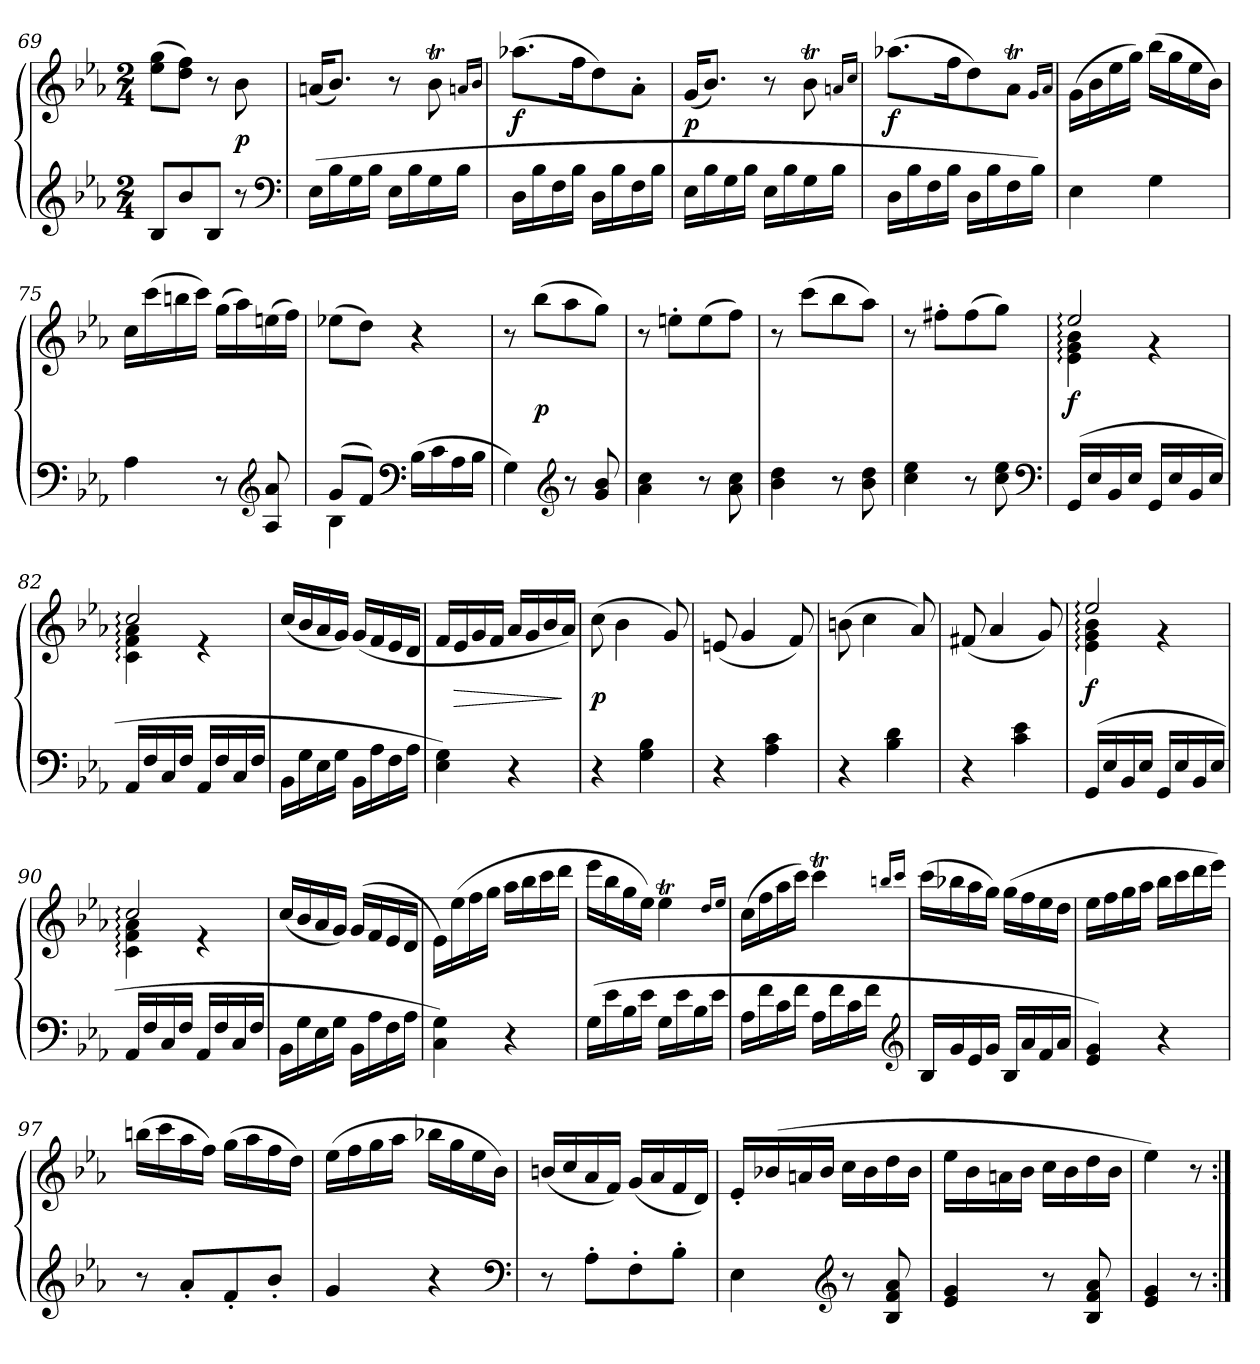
**kern	**kern	**dynam
*part1	*part1	*part1
*staff2	*staff1	*staff1/2
*clefG2	*clefG2	*
*k[b-e-a-]	*k[b-e-a-]	*
*E-:	*E-:	*
*M2/4	*M2/4	*
=69	=69	=69
8B-L	(8ee- 8ggL	.
8b-	8dd 8ffJ)	.
8B-J	8r	.
8r	8b-	p
*clefF4	*	*
=70	=70	=70
(16E-LL	(16anKL	.
16B-	8.b-J)	.
16G	.	.
16B-JJ	.	.
16E-LL	8r	.
16B-	.	.
16G	8b-T	.
16B-JJ	.	.
.	16qanLL	.
.	16qb-JJ	.
=71	=71	=71
16DLL	(8.aa-XL	f
16B-	.	.
16F	.	.
16B-JJ	16ffK	.
16DLL	8dd)	.
16B-	.	.
16F	8a-'J	.
16B-JJ	.	.
=72	=72	=72
16E-LL	(16gKL	p
16B-	8.b-J)	.
16G	.	.
16B-JJ	.	.
16E-LL	8r	.
16B-	.	.
16G	8b-T	.
16B-JJ	.	.
.	16qanLL	.
.	16qccJJ	.
=73	=73	=73
16DLL	(8.aa-XL	f
16B-	.	.
16F	.	.
16B-JJ	16ffK	.
16DLL	8dd)	.
16B-	.	.
16F	8a-TJ	.
16B-JJ)	.	.
.	16qgLL	.
.	16qa-JJ	.
=74	=74	=74
4E-	(16gLL	.
.	16b-	.
.	16ee-	.
.	16ggJJ)	.
4G	(16bb-LL	.
.	16gg	.
.	16ee-	.
.	16b-JJ)	.
=75	=75	=75
4A-	16ccLL	.
.	(16ccc	.
.	16bbn	.
.	16cccJJ)	.
8r	(16ggLL	.
.	16aa-)	.
*clefG2	*	*
8A- 8a-	(16een	.
.	16ffJJ)	.
=76	=76	=76
*^	*	*
(8gL	4B-	(8ee-XL	.
8fJ)	.	8ddJ)	.
*clefF4	*	*	*
(16B-LL	4ryy	4r	.
16c	.	.	.
16A-	.	.	.
16B-JJ	.	.	.
*v	*v	*	*
=77	=77	=77
4G)	8r	.
.	(8bb-L	p
*clefG2	*	*
8r	8aa-	.
8g 8b-	8ggJ)	.
=78	=78	=78
4a- 4cc	8r	.
.	8een'L	.
8r	(8ee	.
8a- 8cc	8ffJ)	.
=79	=79	=79
4b- 4dd	8r	.
.	(8cccL	.
8r	8bb-	.
8b- 8dd	8aa-J)	.
=80	=80	=80
4cc 4ee-	8r	.
.	8ff#X'L	.
8r	(8ff#	.
8cc 8ee-	8ggJ)	.
*clefF4	*	*
=81	=81	=81
*	*^	*
(>16GGLL	2ee-:	4e-: 4g: 4b-:	f
16E-	.	.	.
16BB-	.	.	.
16E-JJ	.	.	.
16GGLL	.	4r	.
16E-	.	.	.
16BB-	.	.	.
16E-JJ	.	.	.
=82	=82	=82	=82
16AA-LL	2cc:	4c: 4f: 4a-:	.
16F	.	.	.
16C	.	.	.
16FJJ	.	.	.
16AA-LL	.	4r	.
16F	.	.	.
16C	.	.	.
16FJJ	.	.	.
*	*v	*v	*
=83	=83	=83
16BB-LL	(16ccLL	.
16G	16b-	.
16E-	16a-	.
16GJJ	16gJJ)	.
16BB-LL	(16gLL	.
16A-	16f	.
16F	16e-	.
16A-JJ	16dJJ	.
=84	=84	=84
4E- 4G)	16fLL	.
.	16e-	>
.	16g	.
.	16fJJ	.
4r	16a-LL	.
.	16g	.
.	16b-	.
.	16a-JJ)	]
=85	=85	=85
4r	(8cc	p
.	4b-	.
4G 4B-	.	.
.	8g)	.
=86	=86	=86
4r	(8en	.
.	4g	.
4A- 4c	.	.
.	8f)	.
=87	=87	=87
4r	(8bn	.
.	4cc	.
4B- 4d	.	.
.	8a-)	.
=88	=88	=88
4r	(8f#X	.
.	4a-	.
4c 4e-	.	.
.	8g)	.
=89	=89	=89
*	*^	*
(>16GGLL	2ee-:	4e-: 4g: 4b-:	f
16E-	.	.	.
16BB-	.	.	.
16E-JJ	.	.	.
16GGLL	.	4r	.
16E-	.	.	.
16BB-	.	.	.
16E-JJ	.	.	.
=90	=90	=90	=90
16AA-/LL	2cc:	4c: 4f: 4a-:	.
16F/	.	.	.
16C/	.	.	.
16F/JJ	.	.	.
16AA-/LL	.	4r	.
16F/	.	.	.
16C/	.	.	.
16F/JJ	.	.	.
*	*v	*v	*
=91	=91	=91
16BB-LL	(16ccLL	.
16G	16b-	.
16E-	16a-	.
16GJJ	16gJJ)	.
16BB-LL	(16gLL	.
16A-	16f	.
16F	16e-	.
16A-JJ	16dJJ	.
=92	=92	=92
4C 4G)	16e-LL)	.
.	(16ee-	.
.	16ff	.
.	16ggJJ	.
4r	16aa-LL	.
.	16bb-	.
.	16ccc	.
.	16dddJJ	.
=93	=93	=93
(16GLL	16eee-LL	.
16e-	16bb-	.
16B-	16gg	.
16e-JJ	16ee-JJ)	.
16GLL	4ee-T	.
16e-	.	.
16B-	.	.
16e-JJ	.	.
.	16qddLL	.
.	16qee-JJ	.
=94	=94	=94
16A-LL	(16ccTTTLL	.
16f	16ff	.
16c	16aa-	.
16fJJ	16cccJJ)	.
16A-LL	4cccT	.
16f	.	.
16c	.	.
16fJJ	.	.
*clefG2	*	*
.	16qbbnLL	.
.	16qcccJJ	.
=95	=95	=95
16B-LL	(16cccTTTLL	.
16g	16bb-X	.
16e-	16aa-	.
16gJJ	16ggJJ)	.
16B-LL	(16ggLL	.
16a-	16ff	.
16f	16ee-	.
16a-JJ	16ddJJ	.
=96	=96	=96
4e- 4g)	16ee-LL	.
.	16ff	.
.	16gg	.
.	16aa-JJ	.
4r	16bb-LL	.
.	16ccc	.
.	16ddd	.
.	16eee-JJ)	.
=97	=97	=97
8r	(16bbnLL	.
.	16ccc	.
8a-'L	16aa-	.
.	16ffJJ)	.
8f'	(16ggLL	.
.	16aa-	.
8b-'J	16ff	.
.	16ddJJ)	.
=98	=98	=98
4g	(16ee-LL	.
.	16ff	.
.	16gg	.
.	16aa-JJ	.
4r	16bb-XLL	.
.	16gg	.
.	16ee-	.
.	16b-JJ)	.
*clefF4	*	*
=99	=99	=99
8r	(16bnLL	.
.	16cc	.
8A-'L	16a-	.
.	16fJJ)	.
8F'	(16gLL	.
.	16a-	.
8B-'J	16f	.
.	16dJJ)	.
=100	=100	=100
4E-	16e-'LL	.
.	(16b-X	.
.	16an	.
.	16b-JJ	.
*clefG2	*	*
8r	16ccLL	.
.	16b-	.
8B- 8f 8a-	16dd	.
.	16b-JJ	.
=101	=101	=101
4e- 4g	16ee-LL	.
.	16b-	.
.	16an	.
.	16b-JJ	.
8r	16ccLL	.
.	16b-	.
8B- 8f 8a-	16dd	.
.	16b-JJ	.
=102	=102	=102
4e- 4g	4ee-)	.
8r	8r	.
=:|!	=:|!	=:|!
*-	*-	*-
